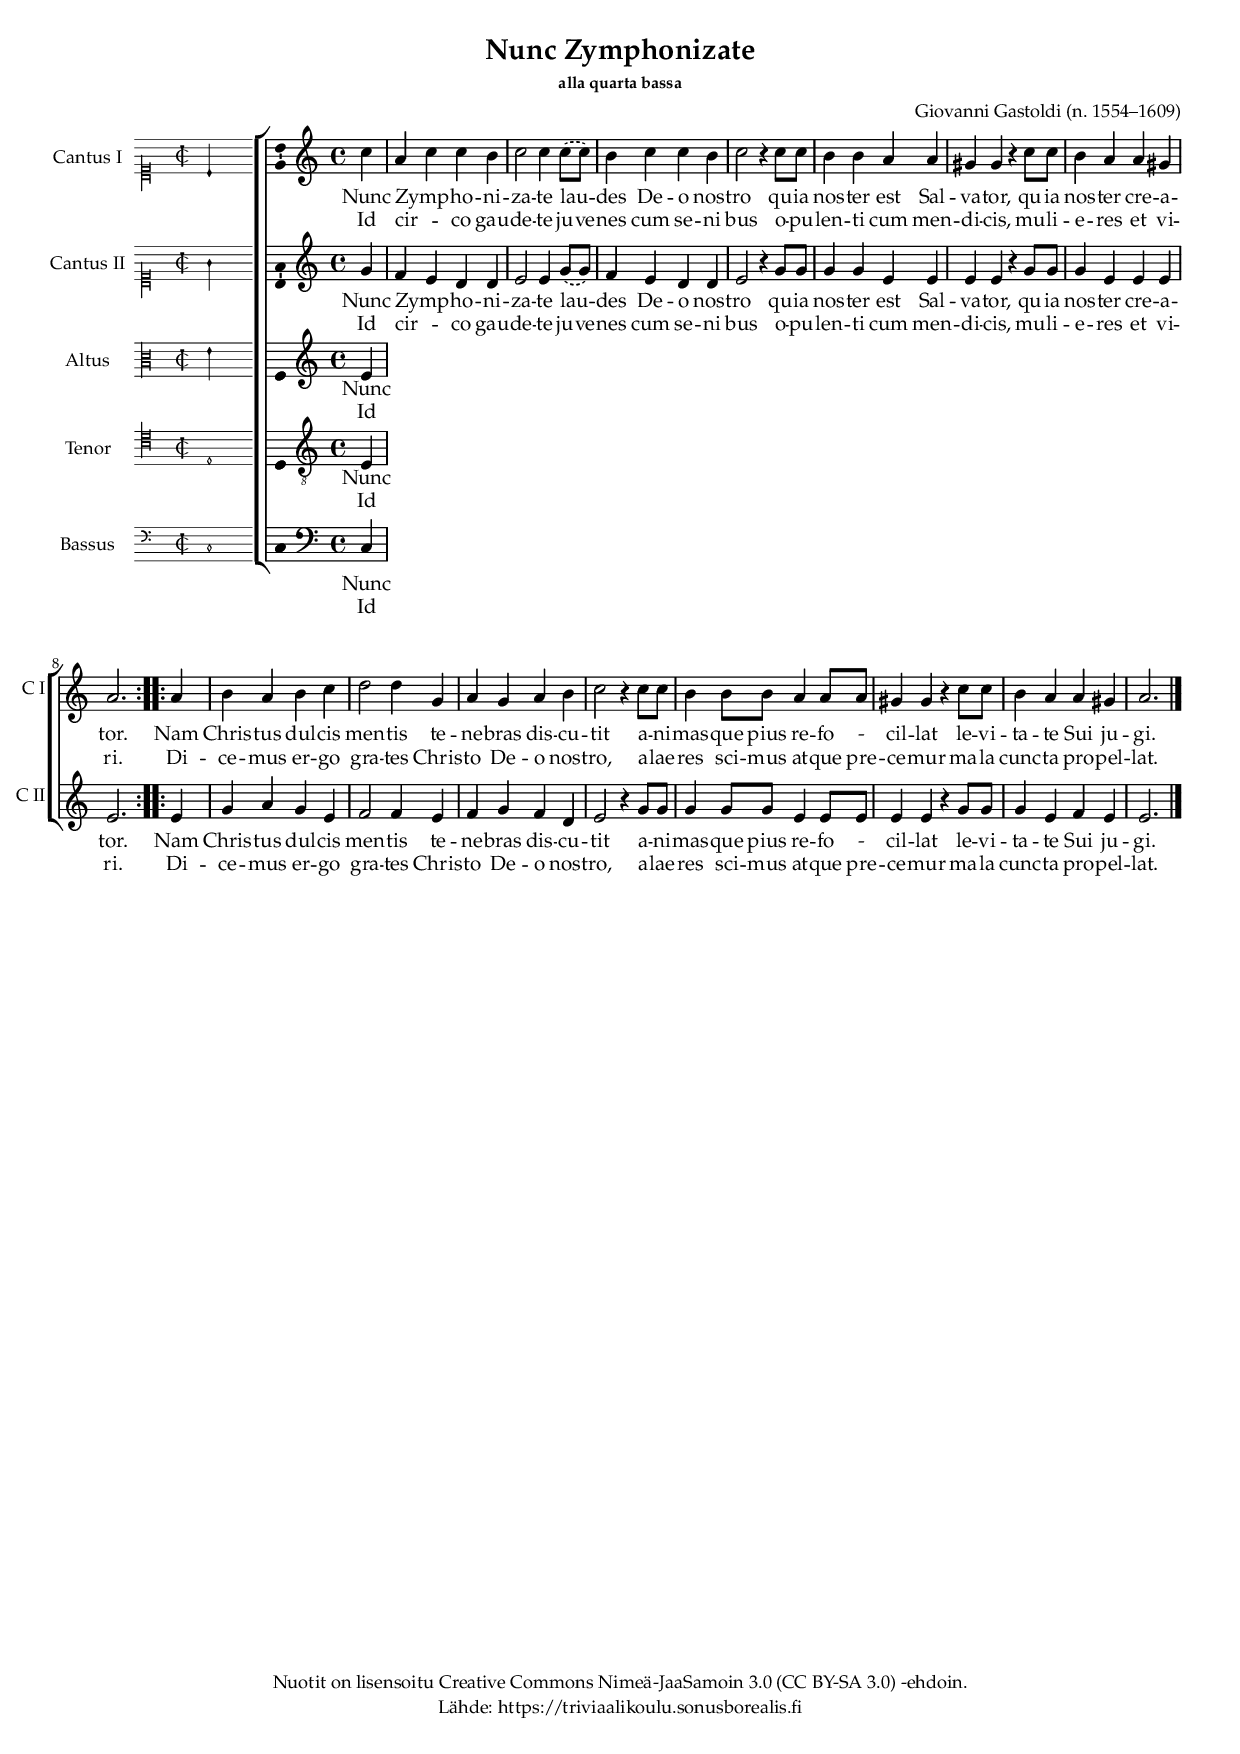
\version "2.19.80"
\include "suomi.ly"

#(set-global-staff-size 16)

global = {
%  \numericTimeSignature
  \time 4/4
%	\set Timing.measureLength = #(ly:make-moment 4/2)
%  \autoBeamOff
  \key c \major
  \set Staff.midiInstrument = #"voice oohs"
  \omit Slur
}


SopranoMusic = \relative c'' {
	\set Staff.instrumentName = #"Cantus I"
	\set Staff.shortInstrumentName = "C I"

	\incipit { \clef "mensural-c1" \key c \major \time 2/2 c'4 }

  \repeat volta 2 {
    \partial 4 c4 |	a( c) c h |
    \set melismaBusyProperties = #'()
    \undo \omit Slur \slurDashed
    c2 c4 c8( c) | h4 c c h c2 r4 c8 c |
    h4 h a a | gis gis r c8 c | h4 a a gis | a2.
  }
  \repeat volta 2 {
    a4 | h a h c | d2 d4 g, | a g a h | c2 r4 c8 c |
    h4 h8 h a4 a8 a | gis4 gis r c8 c |
    h4 a a gis | a2. \bar "|."
  }
}

stanzaOneLyrics = \lyricmode {
	Nunc Zymp -- ho -- ni -- za -- te lau -- _ des De -- o nost -- ro
  qu -- ia nos -- ter est Sal -- va -- tor, qu -- ia nos -- ter cre -- a -- tor.
  Nam Chris -- tus  dul -- cis men -- tis te -- ne -- bras dis -- cu -- tit
  a -- ni -- mas -- que pius re -- fo - cil -- lat le -- vi -- ta -- te Sui ju -- gi.
}

stanzaTwoLyrics = \lyricmode {
  Id cir -- co gau -- de -- te  ju -- ve -- nes cum se -- ni bus
  o -- pu -- len -- ti cum men -- di -- cis, mu -- li -- e -- res et vi -- ri.
  Di -- ce -- mus  er  -- go gra -- tes Chris -- to De -- o nost -- ro,
  a -- lae -- res sci -- mus at -- que pre -- ce -- mur
  ma -- la cunc -- ta pro -- pel -- lat.
}

SopranoTwoMusic = \relative c'' {
	\set Staff.instrumentName = #"Cantus II"
	\set Staff.shortInstrumentName = "C II"

	\incipit { \clef "mensural-c1" \key c \major \time 2/2 g'4 }

  \repeat volta 2 {
    \partial 4 g4 | f( e) d d |
    \set melismaBusyProperties = #'()
    \undo \omit Slur \slurDashed
    e2 e4 g8( g) | f4 e d d | e2 r4 g8 g |
    g4 g e e | e e  r g8 g | g4 e e e | e2.
  }
  \repeat volta 2 {
    e4 | g a g e | f2 f4 e |  f g f d | e2 r4 g8 g |
    g4 g8 g e4 e8 e | e4 e r g8 g |
    g4 e f e | e2. \bar "|."
  }
}


AltoMusic = \relative c' {
	\set Staff.instrumentName = #"Altus"
	\set Staff.shortInstrumentName = "A"

	\incipit { \clef "mensural-c3" \key c \major \time 2/2 e'4 }

  \partial 4 e4 |
%  \time 4/2
%  \once \override Staff.TimeSignature.break-visibility = ##(#t #f #t)
%  d\breve\fermata
}

TenoreMusic = \relative c {
	\set Staff.instrumentName = #"Tenor"
	\set Staff.shortInstrumentName = "T"

	\incipit { \clef "mensural-c4" \key c \major \time 2/2 e1 }

	\clef "treble_8"
  \partial 4 e4 |
%  \time 4/2
%  \once \override Staff.TimeSignature.break-visibility = ##(#t #f #t)
%  g\breve\fermata
}

BassMusic = \relative c {
	\set Staff.instrumentName = #"Bassus"
	\set Staff.shortInstrumentName = "B"

	\incipit { \clef "mensural-f" \key c \major \time 2/2 c1 }

	\clef bass
  \partial 4 c4 |
%  \time 4/2
%  \once \override Staff.TimeSignature.break-visibility = ##(#t #f #t)
%  g,\breve\fermata
}


\header {
  title = "Nunc Zymphonizate"
%  subtitle = ""
  subsubtitle = "alla quarta bassa"
  composer = "Giovanni Gastoldi (n. 1554–1609)"
%  instrument = "Voice (SATB)"
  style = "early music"
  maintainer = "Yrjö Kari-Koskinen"
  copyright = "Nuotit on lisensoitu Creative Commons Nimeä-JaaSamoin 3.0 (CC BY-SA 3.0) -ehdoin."
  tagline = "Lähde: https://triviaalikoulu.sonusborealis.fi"
}

#(set-global-staff-size 16)

\paper {
  system-system-spacing.basic-distance = #18
  #(define fonts
      (make-pango-font-tree "Palatino"
                            "Nimbus Sans"
                            "Luxi Mono"
                            (/ staff-height pt 20)))
}


\score {
  \new ChoirStaff <<
    \new Staff <<
      \new Voice = "Soprano" {
		    \global
        \SopranoMusic
      }
     \new Lyrics \lyricsto "Soprano" {
       \stanzaOneLyrics
     }
     \new Lyrics \lyricsto "Soprano" {
       \stanzaTwoLyrics
     }
    >>
    \new Staff <<
      \new Voice = "SopranoTwo" {
		    \global
        \SopranoTwoMusic
      }
     \new Lyrics \lyricsto "SopranoTwo" {
       \stanzaOneLyrics
     }
     \new Lyrics \lyricsto "SopranoTwo" {
       \stanzaTwoLyrics
     }
    >>
    \new Staff <<
      \new Voice = "Alto" {
        \global
        \AltoMusic
      }
     \new Lyrics \lyricsto "Alto" {
       \stanzaOneLyrics
     }
     \new Lyrics \lyricsto "Alto" {
       \stanzaTwoLyrics
     }
    >>
    \new Staff <<
      \new Voice = "Tenore" {
        \global
        \TenoreMusic
      }
      \new Lyrics \lyricsto "Tenore" {
       \stanzaOneLyrics
      }
      \new Lyrics \lyricsto "Tenore" {
        \stanzaTwoLyrics
      }
    >>
    \new Staff <<
      \new Voice = "Bass" {
        \global
        \BassMusic
      }
      \new Lyrics \lyricsto "Bass" {
       \stanzaOneLyrics
      }
      \new Lyrics \lyricsto "Bass" {
        \stanzaTwoLyrics
      }
    >>
  >>
  \layout {
    \context {
      \Voice
      \consists "Ambitus_engraver"
    }
    indent = 3.5\cm
    incipit-width = 2\cm
    \context {
     \Staff \RemoveEmptyStaves
   }
    \context {
     \Score
     \override VerticalAxisGroup.remove-first = ##t
    }
  }
}
